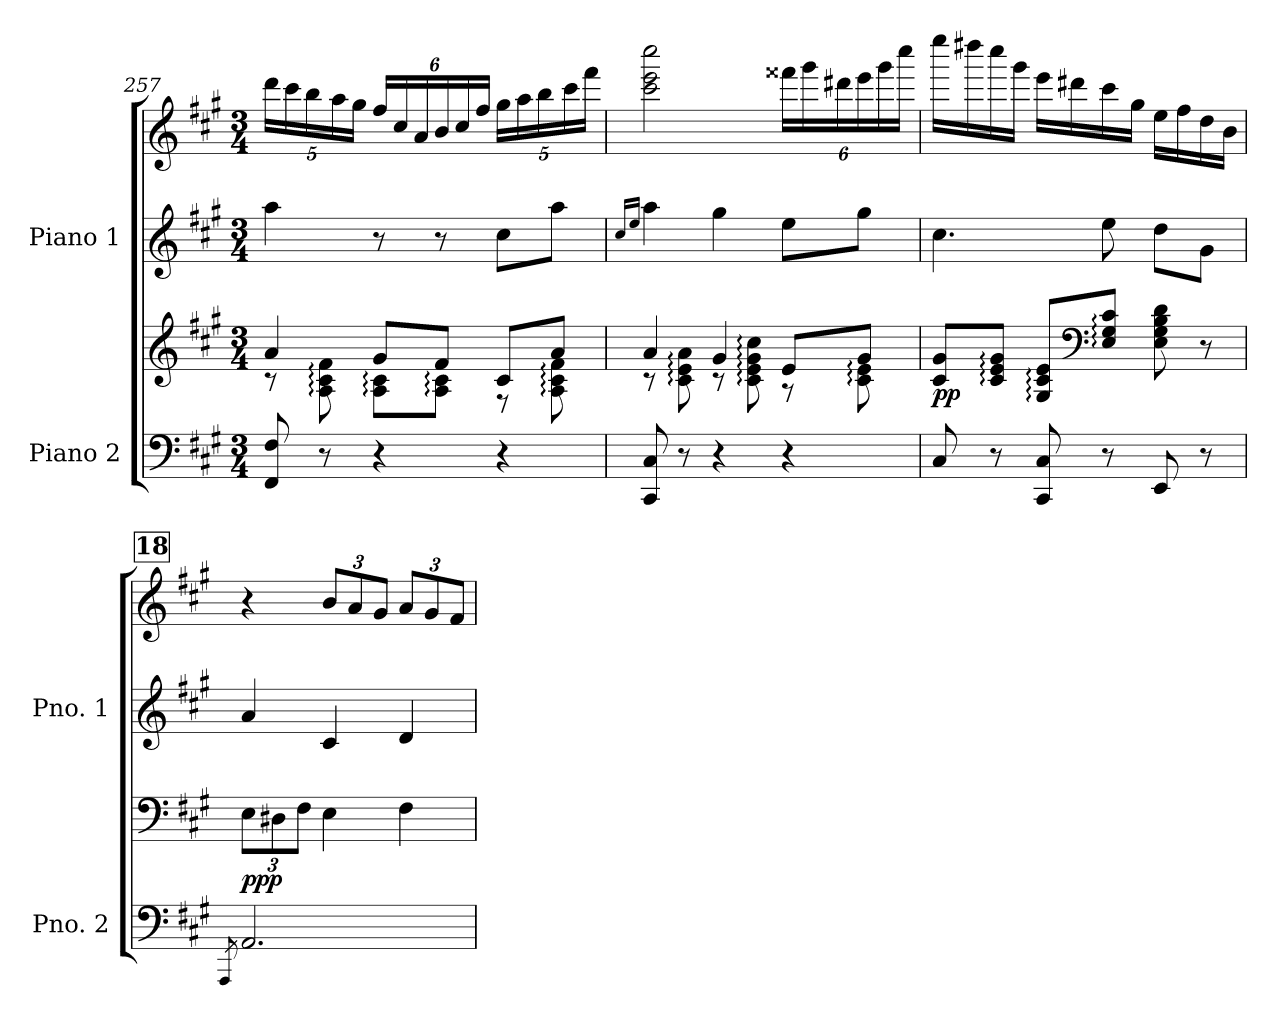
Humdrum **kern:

**kern	**kern	**dynam	**kern	**kern
*part2	*part2	*part2	*part1	*part1
*staff4	*staff3	*staff3/4	*staff2	*staff1
*I"Piano 2	*	*	*I"Piano 1	*
*I'Pno. 2	*	*	*I'Pno. 1	*
!!LO:PB:g=z
*clefF4	*clefG2	*	*clefG2	*clefG2
*k[f#c#g#]	*k[f#c#g#]	*	*k[f#c#g#]	*k[f#c#g#]
*M3/4	*M3/4	*	*M3/4	*M3/4
=257	=257	=257	=257	=257
*	*^	*	*	*
*	*	*	*	*	*Xbrackettup
8FF#/ 8F#/	4a/	8r	.	4aa\	20ddd\LL
.	.	.	.	.	20ccc#\
.	.	.	.	.	20bb\
8r	.	8A\: 8c#\: 8f#\:	.	.	.
.	.	.	.	.	20aa\
.	.	.	.	.	20gg#\JJ
4r	8g#/L	8A\: 8c#\:L	.	8r	24ff#/LL
.	.	.	.	.	24cc#/
.	.	.	.	.	24a/
.	8f#/J	8A\: 8c#\:J	.	8r	24b/
.	.	.	.	.	24cc#/
.	.	.	.	.	24ff#/JJ
4r	8c#/L	8r	.	8cc#\L	20gg#\LL
.	.	.	.	.	20aa\
.	.	.	.	.	20bb\
.	8a/J	8A\: 8c#\: 8f#\:	.	8aa\J	.
.	.	.	.	.	20ccc#\
.	.	.	.	.	20fff#\JJ
=258	=258	=258	=258	=258	=258
.	.	.	.	16qcc#/LL	.
.	.	.	.	16qee/JJ	.
8CC#/ 8C#/	4a/	8r	.	4aa\	2ccc#\ 2eee\ 2cccc#\
8r	.	8c#\: 8e\: 8a\:	.	.	.
4r	4g#/	8r	.	4gg#\	.
.	.	8c#\: 8e\: 8g#\: 8cc#\:	.	.	.
4r	8e/L	8r	.	8ee\L	24fff##X\LL
.	.	.	.	.	24ggg#\
.	.	.	.	.	24ddd#X\
.	8g#/J	8c#\: 8e\:	.	8gg#\J	24eee\
.	.	.	.	.	24ggg#\
.	.	.	.	.	24cccc#\JJ
*	*v	*v	*	*	*
!!LO:LB:g=z
=259	=259	=259	=259	=259
!	!	!LO:DY:b	!	!
8C#/	8c#/ 8g#/L	pp	4.cc#\	16eeee\LL
.	.	.	.	16dddd#X\
8r	8c#/: 8e/: 8g#/:J	.	.	16cccc#\
.	.	.	.	16ggg#\JJ
8CC#/ 8C#/	8G#/: 8c#/: 8e/:L	.	.	16eee\LL
.	.	.	.	16ddd#X\
*	*clefF4	*	*	*
8r	8E/: 8G#/: 8c#/:J	.	8ee\	16ccc#\
.	.	.	.	16gg#\JJ
8EE/	8E\ 8G#\ 8B\ 8d\	.	8dd\L	16ee\LL
.	.	.	.	16ff#\
8r	8r	.	8g#\J	16dd\
.	.	.	.	16b\JJ
!!LO:REH:place=s1:a:B:fs=14:t=18
=260	=260	=260	=260	=260
8qAAA/	.	.	.	.
*	*Xbrackettup	*	*	*
!	!	!LO:DY:b	!	!
2.AA/	12E\L	ppp	4a/	4r
.	12D#X\	.	.	.
.	12F#\J	.	.	.
.	4E\	.	4c#/	12b/L
.	.	.	.	12a/
.	.	.	.	12g#/J
.	4F#\	.	4d/	12a/L
.	.	.	.	12g#/
.	.	.	.	12f#/J
=	=	=	=	=
*-	*-	*-	*-	*-
